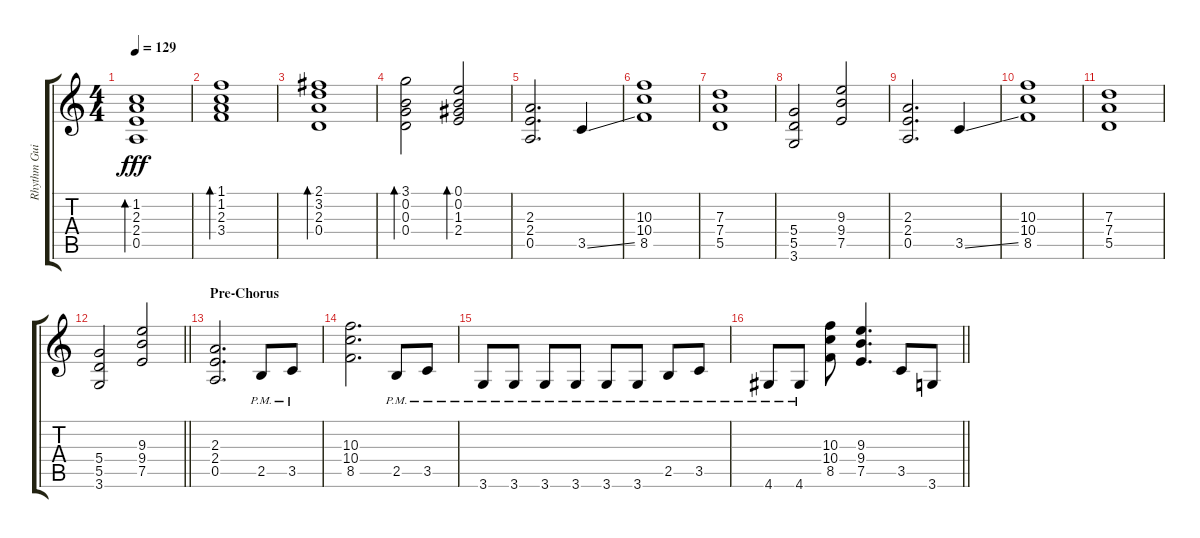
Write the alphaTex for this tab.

\track ("Rhythm Guitar R" "Rhythm Gui") {instrument distortionguitar}
\staff {score tabs}
\tuning (E4 B3 G3 D3 A2 E2) {hide}
\ts (4 4)
\tempo 129
\clef g2
\ks c
(1.2 2.3 2.4 0.5).1{bd 120 dy fff} |
(1.1 1.2 2.3 3.4).1{bd 120} |
(2.1 3.2 2.3 0.4).1{bd 60} |
(3.1 0.2 0.3 0.4).2{bd 120} (0.1 0.2 1.3 2.4).2{bd 120} |
(2.3 2.4 0.5).2{d instrument distortionguitar} 3.5{ss}.4 |
(10.3 10.4 8.5).1 |
(7.3 7.4 5.5).1 |
(5.4 5.5 3.6).2 (9.3 9.4 7.5).2 |
(2.3 2.4 0.5).2{d} 3.5{ss}.4 |
(10.3 10.4 8.5).1 |
(7.3 7.4 5.5).1 |
\barLineRight lightlight
(5.4 5.5 3.6).2 (9.3 9.4 7.5).2 |
\section ("" "Pre-Chorus")
(2.3 2.4 0.5).2{d} 2.5{pm}.8 3.5{pm}.8 |
(10.3 10.4 8.5).2{d} 2.5{pm}.8 3.5{pm}.8 |
3.6{pm}.8 3.6{pm}.8 3.6{pm}.8 3.6{pm}.8 3.6{pm}.8 3.6{pm}.8 2.5{pm}.8 3.5{pm}.8 |
\barLineRight lightlight
4.6{pm}.8 4.6{pm}.8 (10.3 10.4 8.5).8 (9.3 9.4 7.5).4{d} 3.5.8 3.6.8
